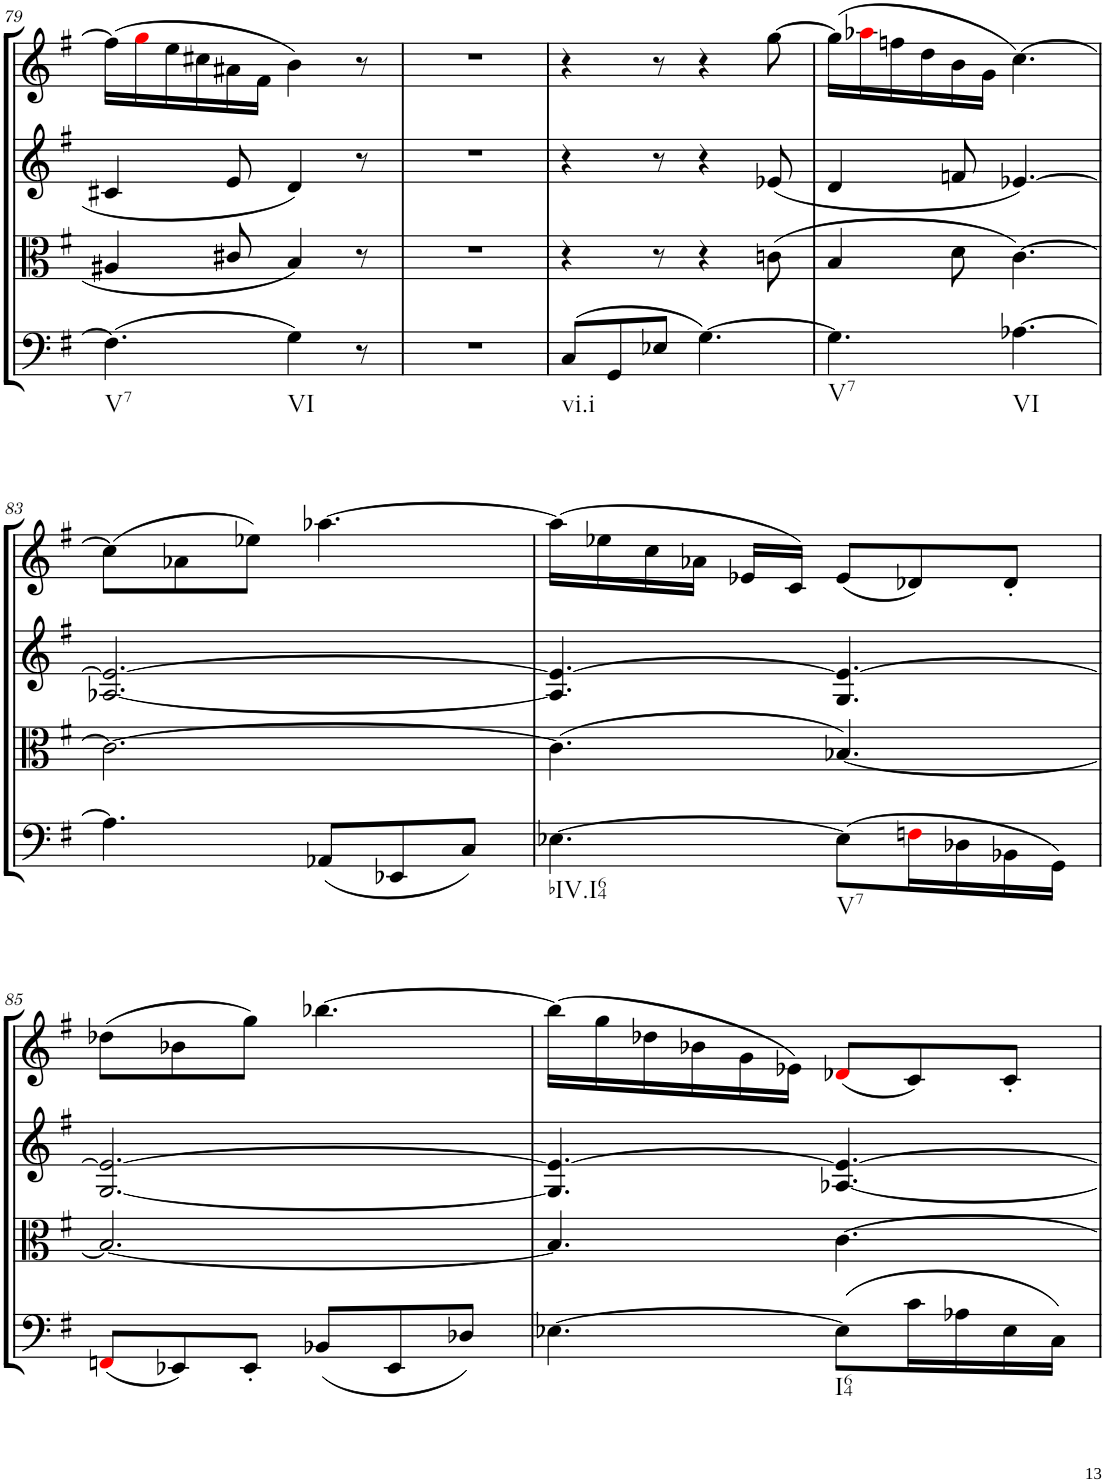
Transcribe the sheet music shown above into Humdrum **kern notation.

**kern	**kern	**kern	**kern
*part4	*part3	*part2	*part1
*staff4	*staff3	*staff2	*staff1
*I"Violoncello.	*I"Viola	*I"Violin II.	*I"Violin I.
*I'Vc	*I'Vla	*I'Vln	*I'Vln
!!LO:PB:g=z
*clefF4	*clefC3	*clefG2	*clefG2
*k[f#]	*k[f#]	*k[f#]	*k[f#]
*M6/8	*M6/8	*M6/8	*M6/8
=79	=79	=79	=79
!LO:TX:b:t=V7	!	!	!
(4.F#\]	4A#X/	4c#X/	(16ff#\LL]
.	.	.	16ggi\
.	.	.	16ee\
.	.	.	16cc#X\
.	8c#X/	8e/	16a#X\
.	.	.	16f#\JJ
!LO:TX:b:t=VI	!	!	!
4G\)	4B/	4d/	4b\)
8r	8r	8r	8r
=80	=80	=80	=80
2.r	2.r	2.r	2.r
=81	=81	=81	=81
!LO:TX:b:t=vi.i	!	!	!
(8C/L	4r	4r	4r
8GG/	.	.	.
8E-X/J	8r	8r	8r
[4.G\)	4r	4r	4r
.	(8cn\	(8e-X/	[8gg\
=82	=82	=82	=82
!LO:TX:b:t=V7	!	!	!
4.G\]	4B/	4d/	(16gg\LL]
.	.	.	16aa-Xi\
.	.	.	16ffn\
.	.	.	16dd\
.	8d\	8fn/	16b\
.	.	.	16g\JJ
!LO:TX:b:t=VI	!	!	!
[4.A-X\	[4.c\)	[>4.e-X/)	[4.cc\)
!!LO:LB:g=z
=83	=83	=83	=83
4.A-\]	2.c\_	[2.A-X/ 2.e-/_	(8cc\L]
.	.	.	8a-X\
.	.	.	8ee-X\J)
(8AA-X/L	.	.	[4.aa-X\
8EE-X/	.	.	.
8C/J)	.	.	.
=84	=84	=84	=84
!LO:TX:b:t=bIV.I64	!	!	!
[4.E-X\	(4.c\]	4.A-/] 4.e-/_	(16aa-\LL]
.	.	.	16ee-X\
.	.	.	16cc\
.	.	.	16a-X\JJ
.	.	.	16e-X/LL
.	.	.	16c/JJ)
!LO:TX:b:t=V7	!	!	!
(8E-\L]	[4.B-X/)	4.G/ 4.e-/_	(8e-/L
16Fni\L	.	.	8d-X/)
16D-X\	.	.	.
16BB-X\	.	.	8d-'/J
16GG\JJ)	.	.	.
!!LO:LB:g=z
=85	=85	=85	=85
(8FFni/L	2.B-/_	[2.G/ 2.e-/_	(8dd-X\L
8EE-X/)	.	.	8b-X\
8EE-'/J	.	.	8gg\J)
(8BB-X/L	.	.	[4.bb-X\
8EE-/	.	.	.
8D-X/J)	.	.	.
=86	=86	=86	=86
[4.E-X\	4.B-/]	4.G/] 4.e-/_	(16bb-\LL]
.	.	.	16gg\
.	.	.	16dd-X\
.	.	.	16b-X\
.	.	.	16g\
.	.	.	16e-X\JJ)
!LO:TX:b:t=I64	!	!	!
(8E-\L]	[4.c\	[4.A-X/ 4.e-/_	(8d-Xi/L
16c\L	.	.	8c/)
16A-X\	.	.	.
16E-\	.	.	8c'/J
16C\JJ)	.	.	.
=	=	=	=
*-	*-	*-	*-
